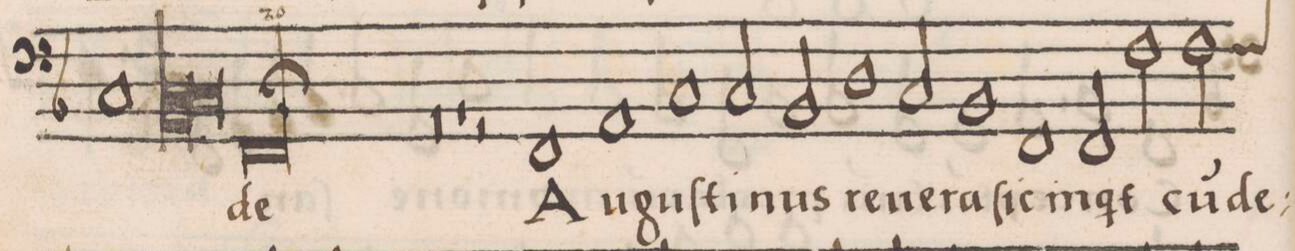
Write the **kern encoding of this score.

**kern	**text	**text
*I"BASSVS	*	*
*clefF4	*	*
*k[b-]	*	*
*met(C)	*	*
*M2/1	*	*
1C	.	.
*lig	*	*
1BB-	.	.
=48-	=48-	=48-
1C	.	.
*Xlig	*	*
1FF;l	-de	.
=49-	=49-	=49-
0r	.	.
=50-	=50-	=50-
1r	.	.
2r	.	.
1FF/	Au-	.
=51-	=51-	=51-
1AA	-guſ-	.
1C/	-ti-	.
=52-	=52-	=52-
2C/	-nus	.
2BB-/	re-	.
1D\	-ue-	.
=53-	=53-	=53-
2C/	-ra	.
1BB-	ſic	.
=54-	=54-	=54-
1FF	in-	.
2FF/	-q(ui)t	.
2F\	cu(m)	.
=55-	=55-	=55-
*custos:F	*	*
2F\	de	.
*-	*-	*-
